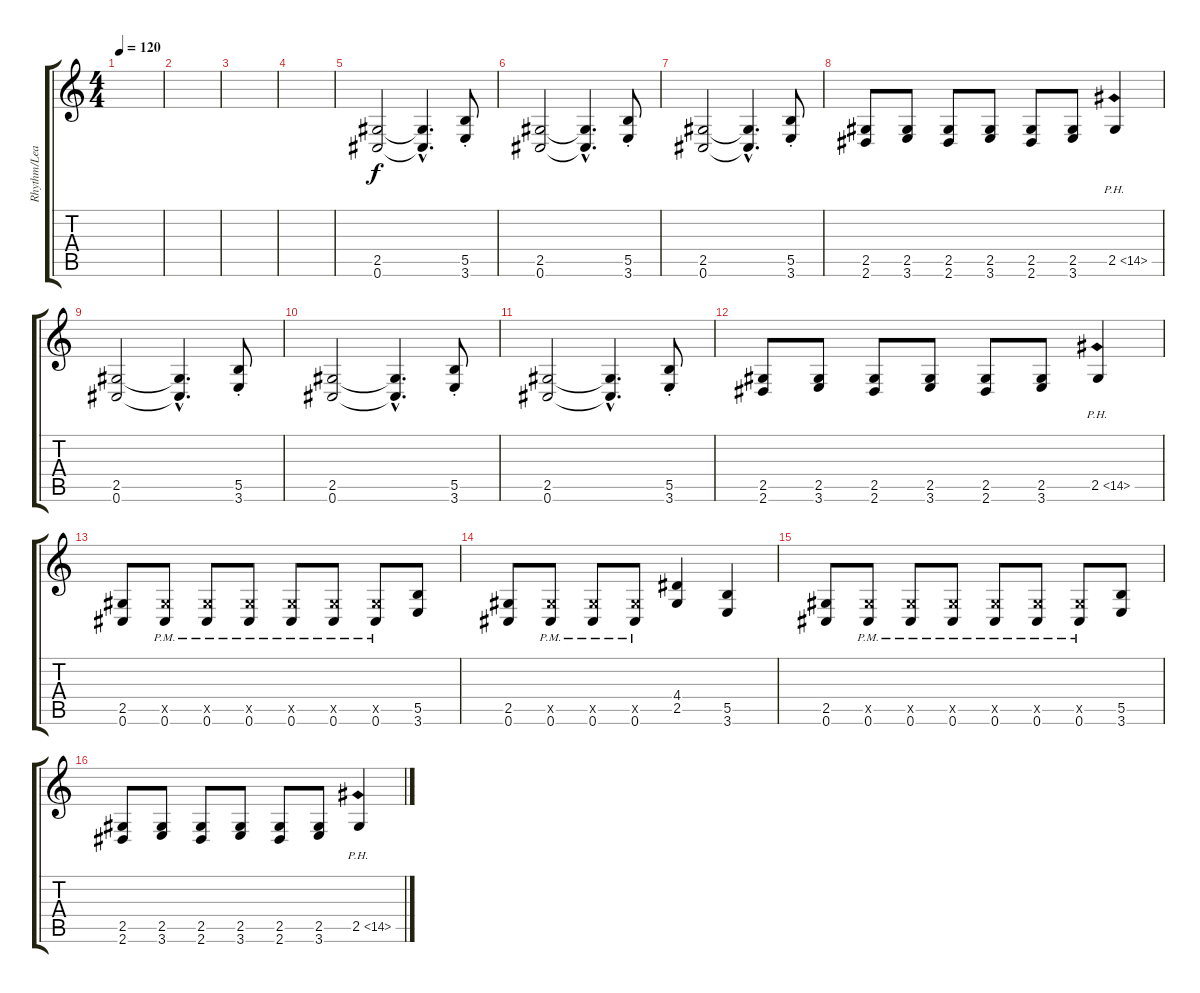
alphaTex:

\track ("Rhythm/Lead" "Rhythm/Lea") {instrument distortionguitar}
\staff {score tabs}
\tuning (Db4 Ab3 E3 B2 Gb2 Db2) {hide}
\ts (4 4)
\tempo 120
\clef g2
\ks c
|
|
|
|
(2.5 0.6).2 (2.5{hac t} 0.6{hac t}).4{d} (5.5{st} 3.6{st}).8 |
(2.5 0.6).2 (2.5{hac t} 0.6{hac t}).4{d} (5.5{st} 3.6{st}).8 |
(2.5 0.6).2 (2.5{hac t} 0.6{hac t}).4{d} (5.5{st} 3.6{st}).8 |
(2.5 2.6).8 (2.5 3.6).8 (2.5 2.6).8 (2.5 3.6).8 (2.5 2.6).8 (2.5 3.6).8 2.5{ph 12}.4 |
(2.5 0.6).2 (2.5{hac t} 0.6{hac t}).4{d} (5.5{st} 3.6{st}).8 |
(2.5 0.6).2 (2.5{hac t} 0.6{hac t}).4{d} (5.5{st} 3.6{st}).8 |
(2.5 0.6).2 (2.5{hac t} 0.6{hac t}).4{d} (5.5{st} 3.6{st}).8 |
(2.5 2.6).8 (2.5 3.6).8 (2.5 2.6).8 (2.5 3.6).8 (2.5 2.6).8 (2.5 3.6).8 2.5{ph 12}.4 |
(2.5 0.6).8 (2.5{x} 0.6{pm}).8 (2.5{x} 0.6{pm}).8 (2.5{x} 0.6{pm}).8 (2.5{x} 0.6{pm}).8 (2.5{x} 0.6{pm}).8 (2.5{x} 0.6{pm}).8 (5.5 3.6).8 |
(2.5 0.6).8 (2.5{x} 0.6{pm}).8 (2.5{x} 0.6{pm}).8 (2.5{x} 0.6{pm}).8 (4.4 2.5).4 (5.5 3.6).4 |
(2.5 0.6).8 (2.5{x} 0.6{pm}).8 (2.5{x} 0.6{pm}).8 (2.5{x} 0.6{pm}).8 (2.5{x} 0.6{pm}).8 (2.5{x} 0.6{pm}).8 (2.5{x} 0.6{pm}).8 (5.5 3.6).8 |
(2.5 2.6).8 (2.5 3.6).8 (2.5 2.6).8 (2.5 3.6).8 (2.5 2.6).8 (2.5 3.6).8 2.5{ph 12}.4
